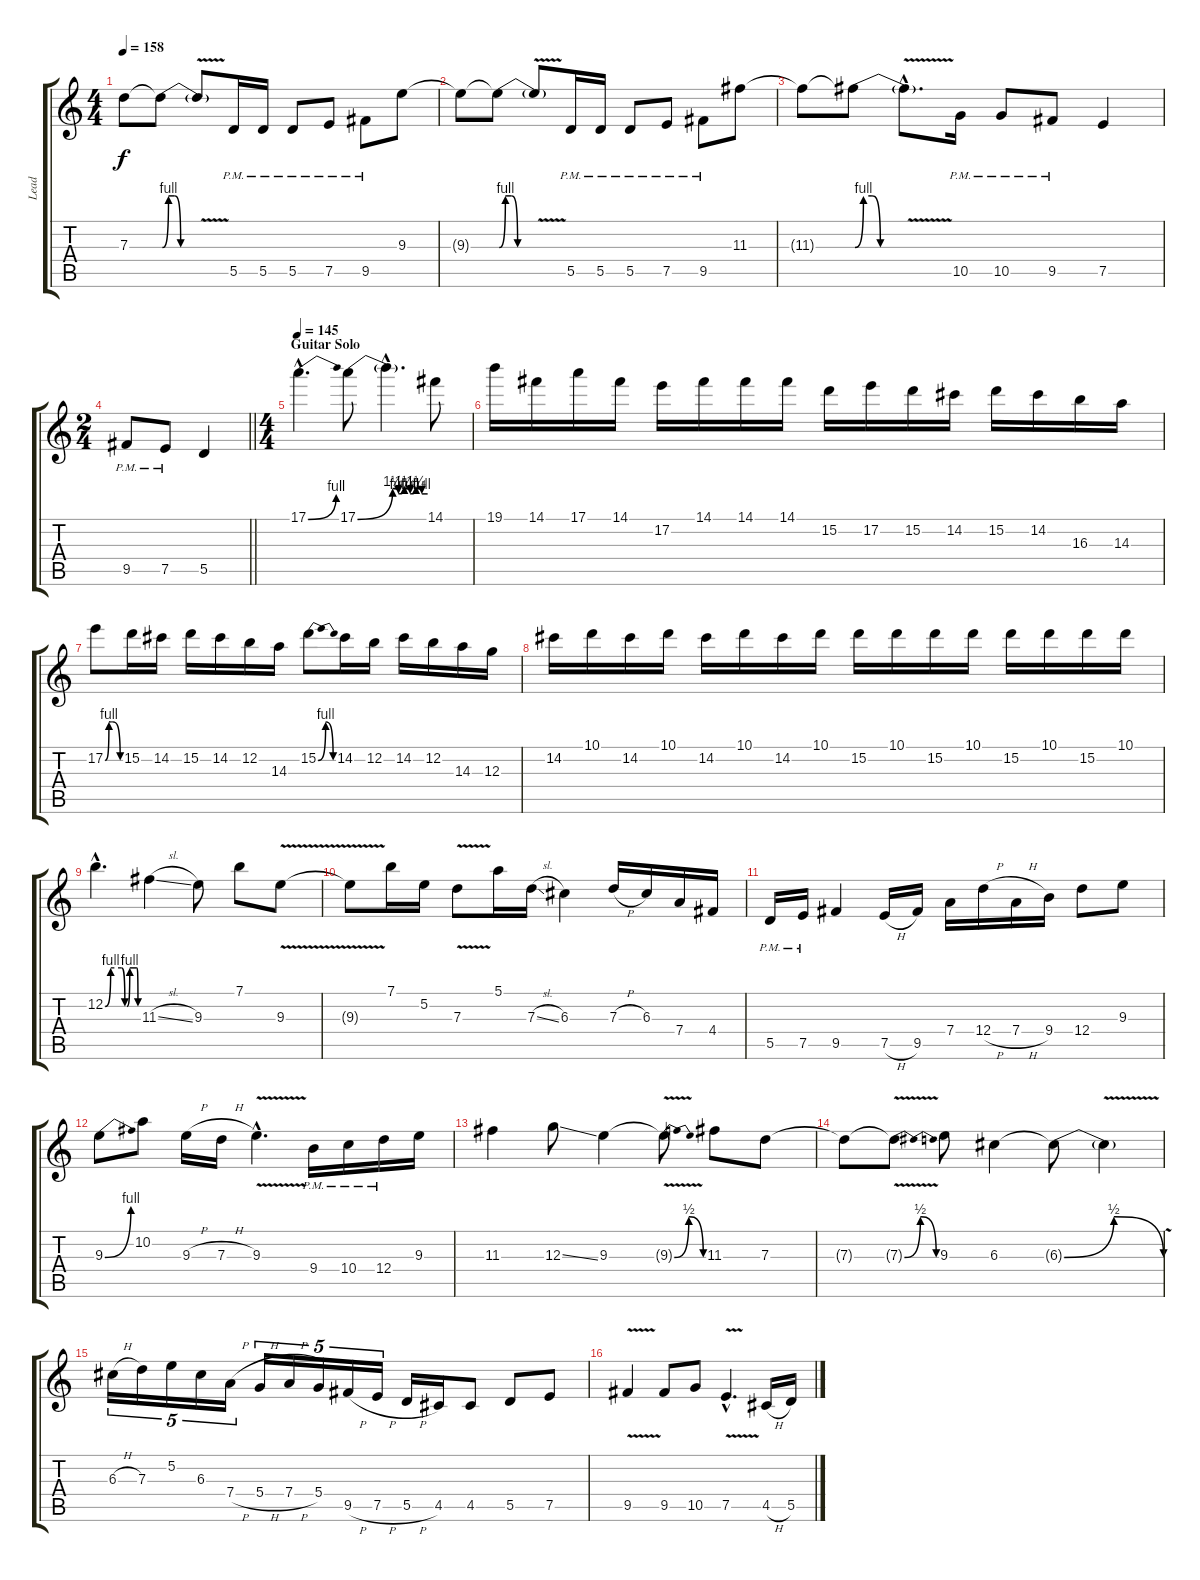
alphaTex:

\track ("Lead" "Lead") {instrument distortionguitar}
\staff {score tabs}
\tuning (E4 B3 G3 D3 A2 D2) {hide}
\ts (4 4)
\tempo 158
\clef g2
\ks c
7.3{t}.8{dy f} 7.3{be (custom 0 0 10 4 20 4 30 0 60 0) t}.8 7.3{v t}.8 5.5{pm}.16 5.5{pm}.16 5.5{pm}.8 7.5{pm}.8 9.5{pm}.8 9.3.8 |
9.3{t}.8 9.3{be (custom 0 0 10 4 20 4 30 0 60 0) t}.8 9.3{v t}.8 5.5{pm}.16 5.5{pm}.16 5.5{pm}.8 7.5{pm}.8 9.5{pm}.8 11.3.8 |
11.3{t}.8 11.3{be (custom 0 0 10 4 20 4 30 0 60 0) t}.8 11.3{v hac t}.8{d} 10.5{pm}.16 10.5{pm}.8 9.5{pm}.8 7.5.4 |
\ts (2 4)
\barLineRight lightlight
9.5{pm}.8 7.5{pm}.8 5.5.4 |
\ts (4 4)
\section ("" "Guitar Solo")
\tempo 145
17.1{be (bend 0 0 60 4) hac}.4{d volume 16} 17.1{be (custom 0 0 30 5 35 4 40 5 45 4 50 5 55 4 60 4)}.8 17.1{hac t}.4{d} 14.1.8 |
19.1.16 14.1.16 17.1.16 14.1.16 17.2.16 14.1.16 14.1.16 14.1.16 15.2.16 17.2.16 15.2.16 14.2.16 15.2.16 14.2.16 16.3.16 14.3.16 |
17.2{be (custom 0 0 15 4 22 4 25 4 30 4 60 0)}.8 15.2.16 14.2.16 15.2.16 14.2.16 12.2.16 14.3.16 15.2{be (bendrelease 0 0 15 4 46 4 60 0)}.8 14.2.16 12.2.16 14.2.16 12.2.16 14.3.16 12.3.16 |
14.2.16 10.1.16 14.2.16 10.1.16 14.2.16 10.1.16 14.2.16 10.1.16 15.2.16 10.1.16 15.2.16 10.1.16 15.2.16 10.1.16 15.2.16 10.1.16 |
12.2{be (custom 0 0 10 4 30 4 36 0 40 0 45 4 58 4 60 0) hac}.4{d} 11.3{sl}.4 9.3.8 7.1.8 9.3{v}.8 |
9.3{t}.8 7.1.16 5.2.16 7.3{v}.8 5.1.16 7.3{sl}.16 6.3.4 7.3{h}.16 6.3.16 7.4.16 4.4.16 |
5.5{pm}.16 7.5{pm}.16 9.5.4 7.5{h}.16 9.5.16 7.4.16 12.4{h}.16 7.4{h}.16 9.4.16 12.4.8 9.3.8 |
9.3{be (bend 0 0 60 4)}.8 10.2.8 9.3{h}.16 7.3{h}.16 9.3{v hac}.4{d} 9.4{pm}.16 10.4{pm}.16 12.4{pm}.16 9.3.16 |
11.3.4 12.3{ss}.8 9.3.4 9.3{be (bendrelease 0 0 30 2 30 2 60 0) v t}.8 11.3.8 7.3.8 |
7.3{t}.8 7.3{be (bendrelease 0 0 30 2 30 2 60 0) v t}.8 9.3.8 6.3.4 6.3{be (bendrelease 0 0 30 2 30 2 60 0) t}.8 6.3{v t}.4 |
6.3{h}.16{tu (5 4)} 7.3.16{tu (5 4)} 5.2.16{tu (5 4)} 6.3.16{tu (5 4)} 7.4{h}.16{tu (5 4)} 5.4{h}.16{tu (5 4)} 7.4{h}.16{tu (5 4)} 5.4.16{tu (5 4)} 9.5{h}.16{tu (5 4)} 7.5{h}.16{tu (5 4)} 5.5{h}.16 4.5.16 4.5.8 5.5.8 7.5.8 |
9.5{v}.4 9.5.8 10.5.8 7.5{v hac}.4{d} 4.5{h}.16 5.5.16
